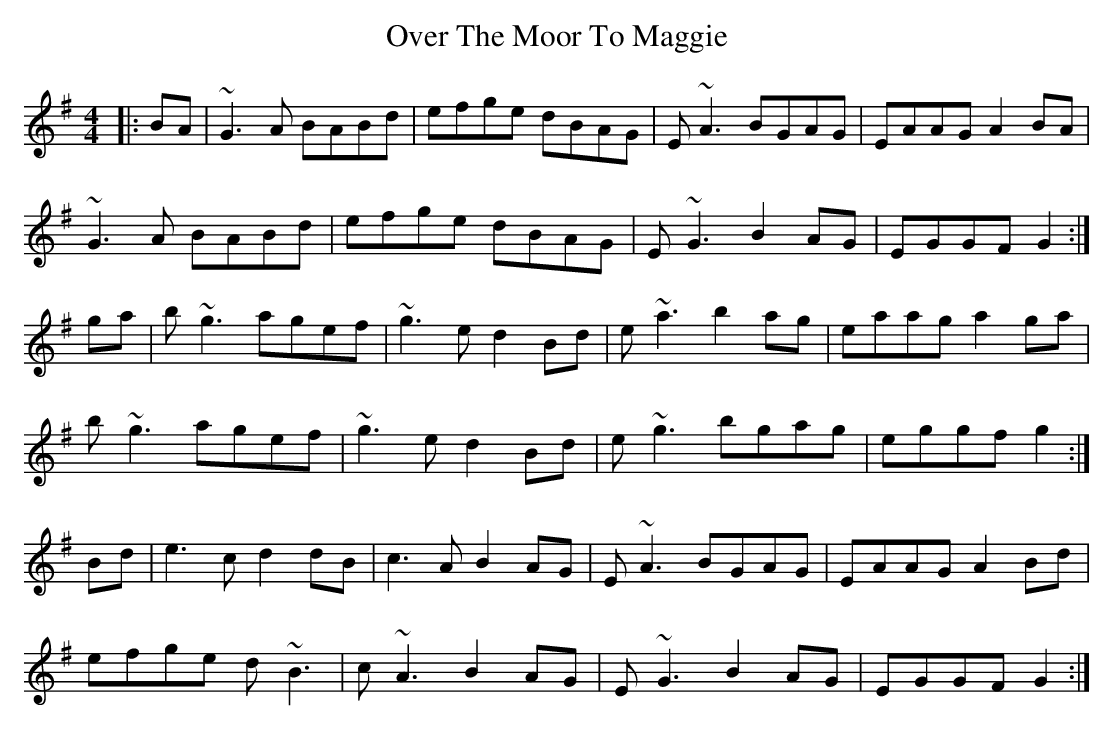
X:1
T: Over The Moor To Maggie
M: 4/4
L: 1/8
K: Gmaj
|:BA|~G3A BABd|efge dBAG|E~A3 BGAG|EAAG A2BA|
~G3A BABd|efge dBAG|E~G3 B2AG|EGGF G2:|
ga|b~g3 agef|~g3e d2Bd|e~a3 b2ag|eaag a2ga|
b~g3 agef|~g3e d2Bd|e~g3 bgag|eggf g2:|
Bd|e3c d2dB|c3A B2AG|E~A3 BGAG|EAAG A2Bd|
efge d~B3|c~A3 B2AG|E~G3 B2AG|EGGF G2:|
